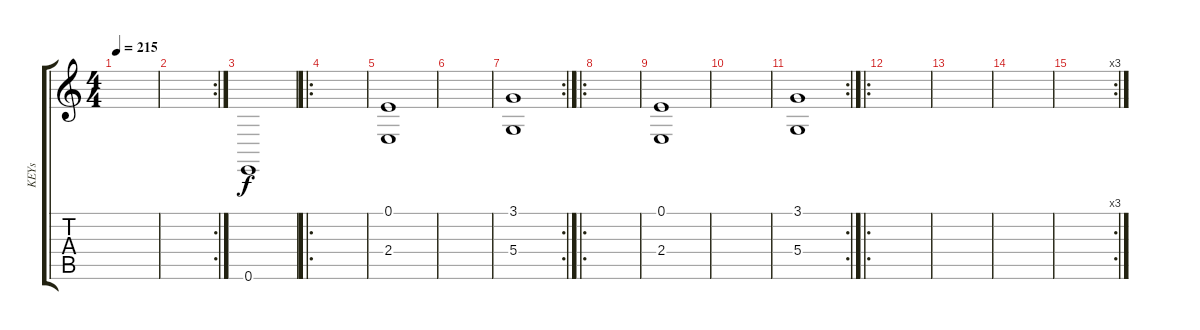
\track ("KEYs" "KEYs") {instrument fx6goblins}
\staff {score tabs}
\tuning (E4 B3 G3 D3 A2 E2) {hide}
\ts (4 4)
\tempo 215
\clef g2
\ks c
|
\rc 2
|
0.6.1 |
\ro
|
(0.1 2.4).1 |
|
\rc 2
(3.1 5.4).1 |
\ro
|
(0.1 2.4).1 |
|
\rc 2
(3.1 5.4).1 |
\ro
|
|
|
\rc 3
